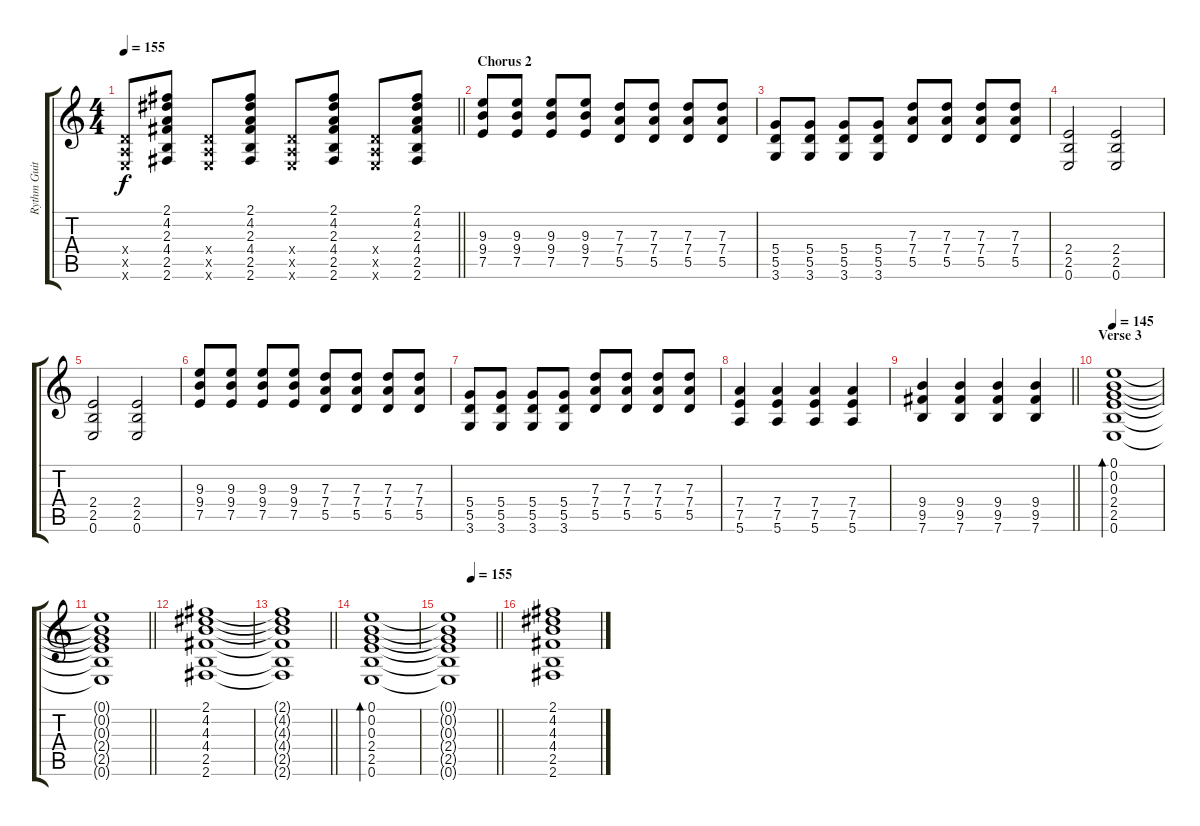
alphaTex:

\track ("Rythm Guitar" "Rythm Guit") {instrument electricguitarclean}
\staff {score tabs}
\tuning (E4 B3 G3 D3 A2 E2) {hide}
\ts (4 4)
\tempo 155
\clef g2
\barLineRight lightlight
\ks c
(0.4{x} 0.5{x} 0.6{x}).8{dy f} (2.1 4.2 2.3 4.4 2.5 2.6).8 (0.4{x} 0.5{x} 0.6{x}).8 (2.1 4.2 2.3 4.4 2.5 2.6).8 (0.4{x} 0.5{x} 0.6{x}).8 (2.1 4.2 2.3 4.4 2.5 2.6).8 (0.4{x} 0.5{x} 0.6{x}).8 (2.1 4.2 2.3 4.4 2.5 2.6).8 |
\section ("" "Chorus 2")
(9.3 9.4 7.5).8 (9.3 9.4 7.5).8 (9.3 9.4 7.5).8 (9.3 9.4 7.5).8 (7.3 7.4 5.5).8 (7.3 7.4 5.5).8 (7.3 7.4 5.5).8 (7.3 7.4 5.5).8 |
(5.4 5.5 3.6).8 (5.4 5.5 3.6).8 (5.4 5.5 3.6).8 (5.4 5.5 3.6).8 (7.3 7.4 5.5).8 (7.3 7.4 5.5).8 (7.3 7.4 5.5).8 (7.3 7.4 5.5).8 |
(2.4 2.5 0.6).2 (2.4 2.5 0.6).2 |
(2.4 2.5 0.6).2 (2.4 2.5 0.6).2 |
(9.3 9.4 7.5).8 (9.3 9.4 7.5).8 (9.3 9.4 7.5).8 (9.3 9.4 7.5).8 (7.3 7.4 5.5).8 (7.3 7.4 5.5).8 (7.3 7.4 5.5).8 (7.3 7.4 5.5).8 |
(5.4 5.5 3.6).8 (5.4 5.5 3.6).8 (5.4 5.5 3.6).8 (5.4 5.5 3.6).8 (7.3 7.4 5.5).8 (7.3 7.4 5.5).8 (7.3 7.4 5.5).8 (7.3 7.4 5.5).8 |
(7.4 7.5 5.6).4 (7.4 7.5 5.6).4 (7.4 7.5 5.6).4 (7.4 7.5 5.6).4 |
\barLineRight lightlight
(9.4 9.5 7.6).4 (9.4 9.5 7.6).4 (9.4 9.5 7.6).4 (9.4 9.5 7.6).4 |
\section ("" "Verse 3")
\tempo 145
(0.1 0.2 0.3 2.4 2.5 0.6).1{bd 120} |
\barLineRight lightlight
(0.1{t} 0.2{t} 0.3{t} 2.4{t} 2.5{t} 0.6{t}).1 |
(2.1 4.2 4.3 4.4 2.5 2.6).1 |
\barLineRight lightlight
(2.1{t} 4.2{t} 4.3{t} 4.4{t} 2.5{t} 2.6{t}).1 |
(0.1 0.2 0.3 2.4 2.5 0.6).1{bd 120} |
\tempo (155 0.5)
\barLineRight lightlight
(0.1{t} 0.2{t} 0.3{t} 2.4{t} 2.5{t} 0.6{t}).1 |
(2.1 4.2 4.3 4.4 2.5 2.6).1
